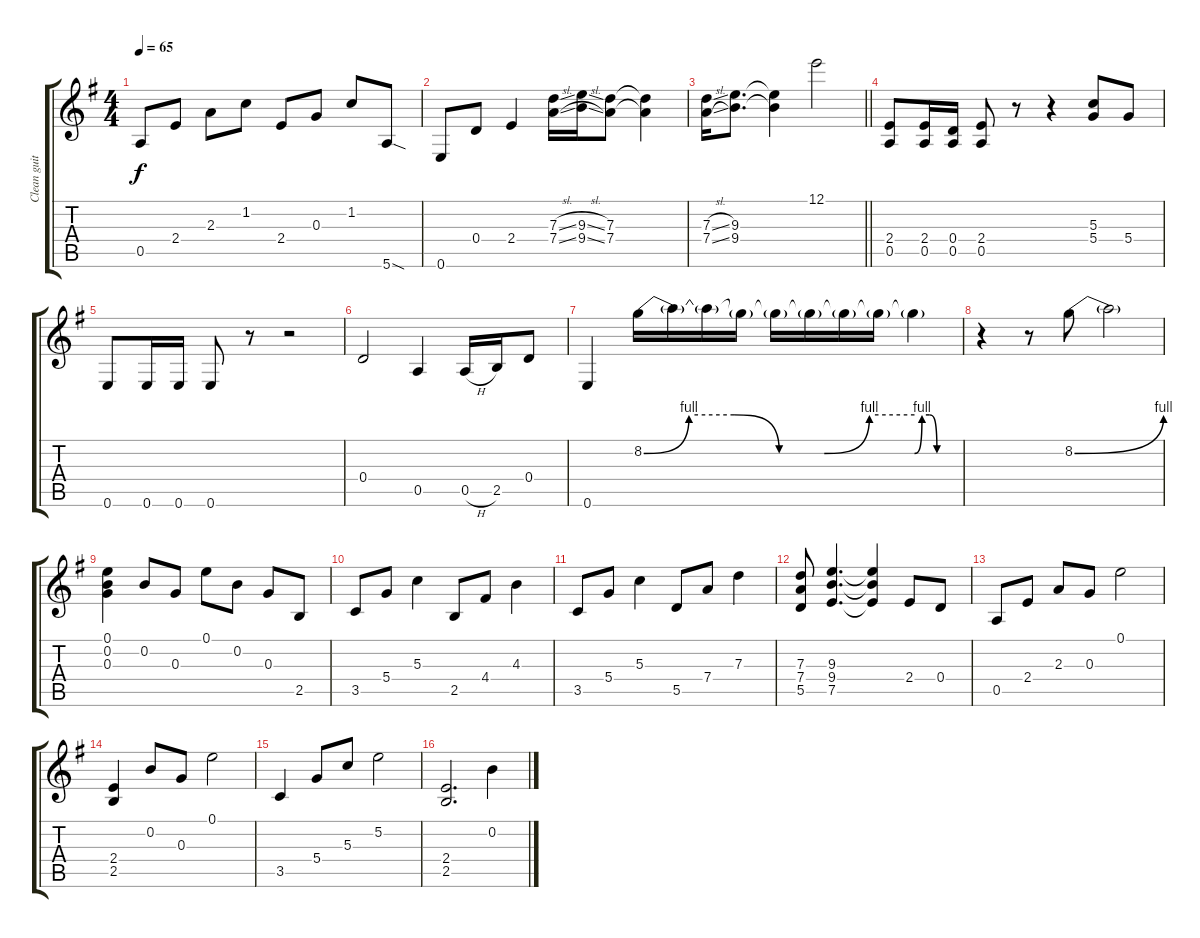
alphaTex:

\track ("Clean guitar" "Clean guit") {instrument electricguitarclean}
\staff {score tabs}
\tuning (E4 B3 G3 D3 A2 E2) {hide}
\ts (4 4)
\tempo 65
\clef g2
\ks g
0.5.8{dy f} 2.4.8 2.3.8 1.2.8 2.4.8 0.3.8 1.2.8 5.6{sod}.8 |
0.6.8 0.4.8 2.4.4 (7.3{sl} 7.4{sl}).16 (9.3{sl} 9.4{sl}).16 (7.3 7.4).8 (7.3{t} 7.4{t}).4 |
\barLineRight lightlight
(7.3{sl} 7.4{sl}).16 (9.3 9.4).8{d} (9.3{t} 9.4{t}).4 12.1.2 |
(2.4 0.5).8 (2.4 0.5).16 (0.4 0.5).16 (2.4 0.5).8 r.8 r.4 (5.3 5.4).8 5.4.8 |
0.6.8 0.6.16 0.6.16 0.6.8 r.8 r.2 |
0.4.2 0.5.4 0.5{h}.16 2.5.16 0.4.8 |
0.6.4 8.2{be (custom 0 0 10 4 20 4 30 0 40 0 50 4 60 4)}.16 8.2{t}.16 8.2{t}.16 8.2{t}.16 8.2{t}.16 8.2{t}.16 8.2{t}.16 8.2{t}.16 8.2{be (custom 0 0 10 4 20 4 30 0 60 0) t}.4 |
r.4 r.8 8.2{be (bend 0 0 60 4)}.8 8.2{t}.2 |
(0.1 0.2 0.3).4 0.2.8 0.3.8 0.1.8 0.2.8 0.3.8 2.5.8 |
3.5.8 5.4.8 5.3.4 2.5.8 4.4.8 4.3.4 |
3.5.8 5.4.8 5.3.4 5.5.8 7.4.8 7.3.4 |
(7.3 7.4 5.5).8 (9.3 9.4 7.5).4{d} (9.3{t} 9.4{t} 7.5{t}).4 2.4.8 0.4.8 |
0.5.8 2.4.8 2.3.8 0.3.8 0.1.2 |
(2.4 2.5).4 0.2.8 0.3.8 0.1.2 |
3.5.4 5.4.8 5.3.8 5.2.2 |
(2.4 2.5).2{d} 0.2.4
